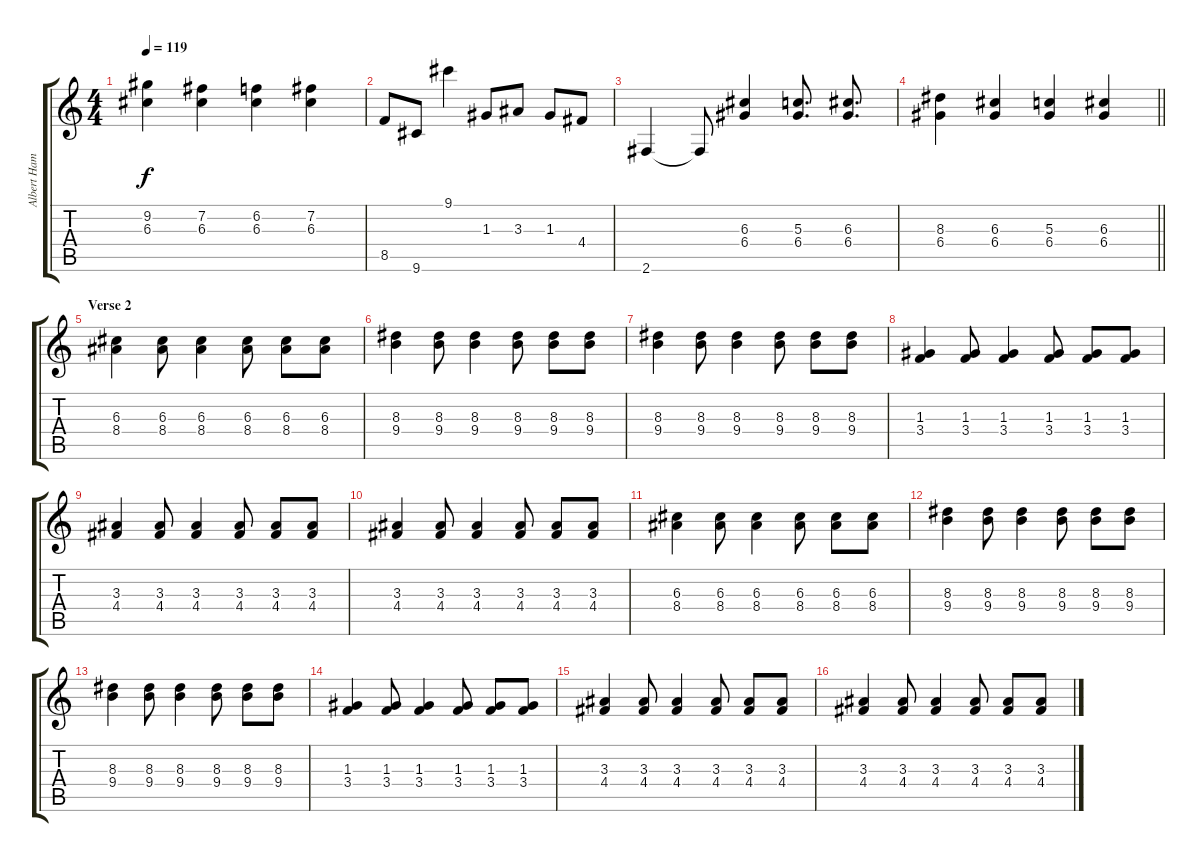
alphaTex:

\track ("Albert Hammond Jr." "Albert Ham") {instrument electricguitarclean}
\staff {score tabs}
\tuning (E4 B3 G3 D3 A2 E2) {hide}
\ts (4 4)
\tempo 119
\clef g2
\ks c
(9.2 6.3).4{dy f} (7.2 6.3).4 (6.2 6.3).4 (7.2 6.3).4 |
8.5.8 9.6.8 9.1.4 1.3.8 3.3.8 1.3.8 4.4.8 |
2.6.4 2.6{t}.8 (6.3 6.4).4 (5.3 6.4).8{d} (6.3 6.4).8{d} |
\barLineRight lightlight
(8.3 6.4).4 (6.3 6.4).4 (5.3 6.4).4 (6.3 6.4).4 |
\section ("" "Verse 2")
(6.3 8.4).4{volume 15 instrument electricguitarclean} (6.3 8.4).8 (6.3 8.4).4 (6.3 8.4).8 (6.3 8.4).8 (6.3 8.4).8 |
(8.3 9.4).4 (8.3 9.4).8 (8.3 9.4).4 (8.3 9.4).8 (8.3 9.4).8 (8.3 9.4).8 |
(8.3 9.4).4 (8.3 9.4).8 (8.3 9.4).4 (8.3 9.4).8 (8.3 9.4).8 (8.3 9.4).8 |
(1.3 3.4).4 (1.3 3.4).8 (1.3 3.4).4 (1.3 3.4).8 (1.3 3.4).8 (1.3 3.4).8 |
(3.3 4.4).4 (3.3 4.4).8 (3.3 4.4).4 (3.3 4.4).8 (3.3 4.4).8 (3.3 4.4).8 |
(3.3 4.4).4 (3.3 4.4).8 (3.3 4.4).4 (3.3 4.4).8 (3.3 4.4).8 (3.3 4.4).8 |
(6.3 8.4).4 (6.3 8.4).8 (6.3 8.4).4 (6.3 8.4).8 (6.3 8.4).8 (6.3 8.4).8 |
(8.3 9.4).4 (8.3 9.4).8 (8.3 9.4).4 (8.3 9.4).8 (8.3 9.4).8 (8.3 9.4).8 |
(8.3 9.4).4 (8.3 9.4).8 (8.3 9.4).4 (8.3 9.4).8 (8.3 9.4).8 (8.3 9.4).8 |
(1.3 3.4).4 (1.3 3.4).8 (1.3 3.4).4 (1.3 3.4).8 (1.3 3.4).8 (1.3 3.4).8 |
(3.3 4.4).4 (3.3 4.4).8 (3.3 4.4).4 (3.3 4.4).8 (3.3 4.4).8 (3.3 4.4).8 |
(3.3 4.4).4 (3.3 4.4).8 (3.3 4.4).4 (3.3 4.4).8 (3.3 4.4).8 (3.3 4.4).8
